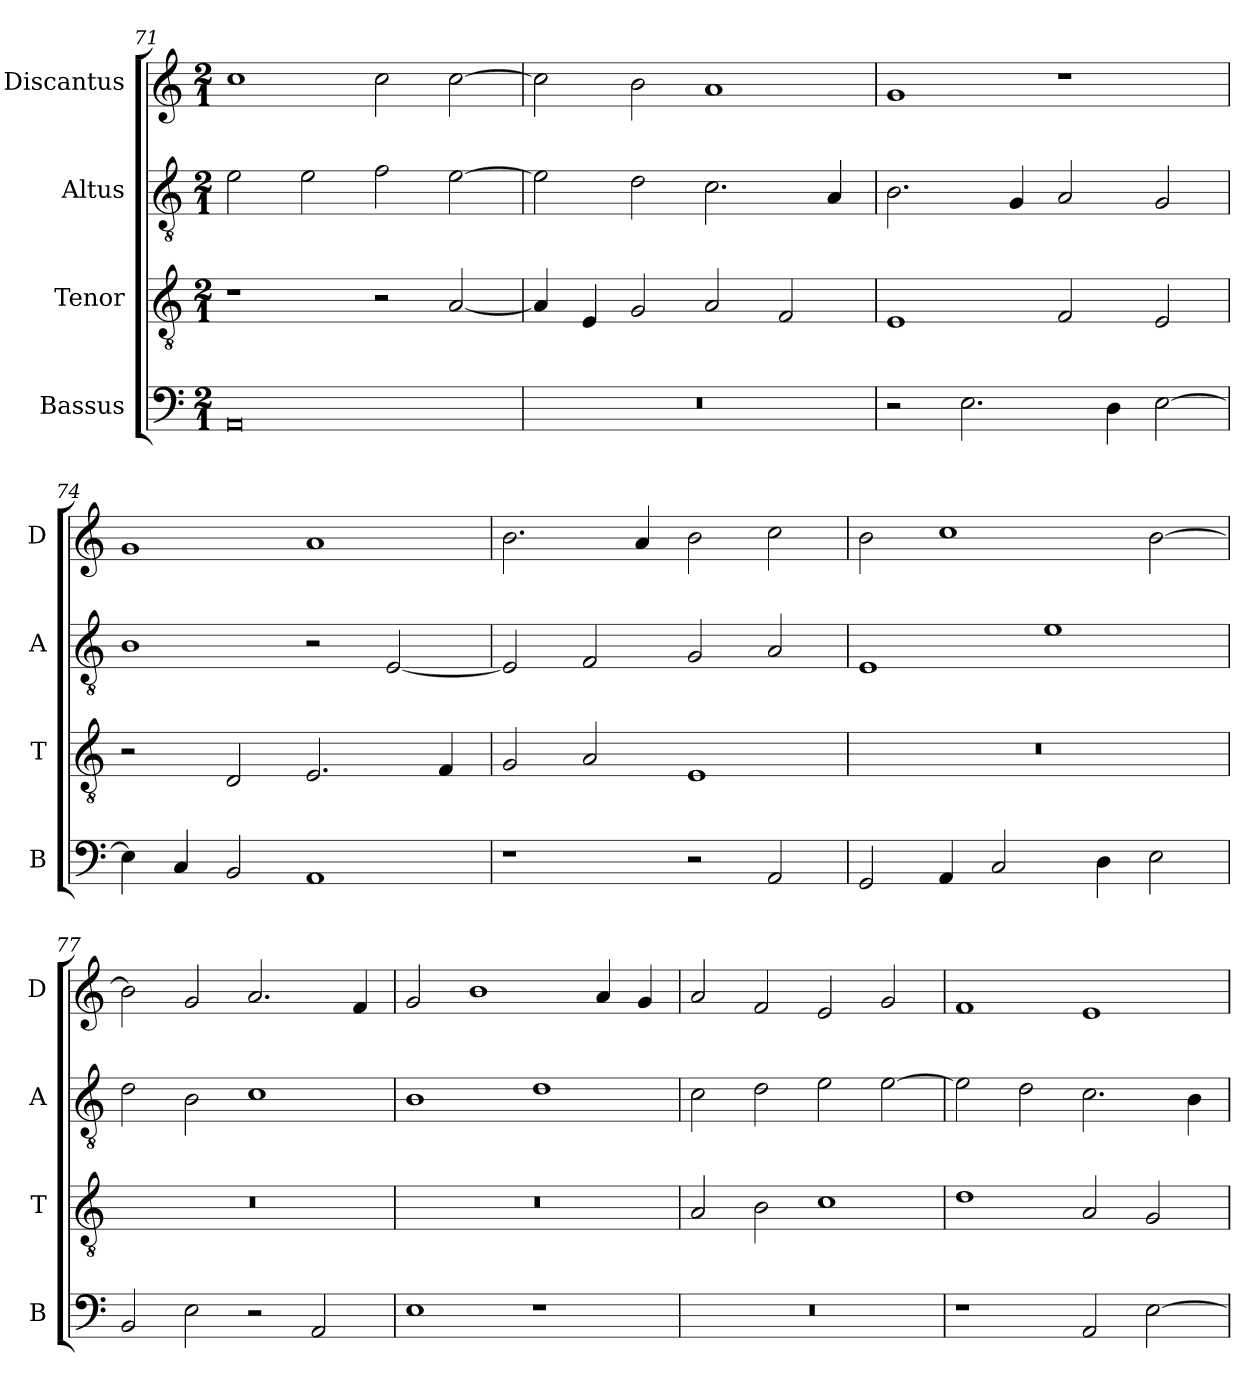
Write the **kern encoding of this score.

**kern	**kern	**kern	**kern
*part4	*part3	*part2	*part1
*staff4	*staff3	*staff2	*staff1
*I"Bassus	*I"Tenor	*I"Altus	*I"Discantus
*I'B	*I'T	*I'A	*I'D
*clefF4	*clefGv2	*clefGv2	*clefG2
*k[]	*k[]	*k[]	*k[]
*M2/1	*M2/1	*M2/1	*M2/1
=71	=71	=71	=71
0AA	1r	2e\	1cc
.	.	2e\	.
.	2r	2f\	2cc\
.	[2A/	[2e\	[2cc\
=72	=72	=72	=72
0r	4A/]	2e\]	2cc\]
.	4E/	.	.
.	2G/	2d\	2b\
.	2A/	2.c\	1a
.	2F/	.	.
.	.	4A/	.
=73	=73	=73	=73
2r	1E	2.B\	1g
2.E\	.	.	.
.	.	4G/	.
.	2F/	2A/	1r
4D\	.	.	.
[2E\	2E/	2G/	.
=74	=74	=74	=74
4E\]	2r	1B	1g
4C/	.	.	.
2BB/	2D/	.	.
1AA	2.E/	2r	1a
.	.	[2E/	.
.	4F/	.	.
=75	=75	=75	=75
1r	2G/	2E/]	2.b\
.	2A/	2F/	.
.	.	.	4a/
2r	1E	2G/	2b\
2AA/	.	2A/	2cc\
=76	=76	=76	=76
2GG/	0r	1E	2b\
4AA/	.	.	1cc
2C/	.	.	.
.	.	1e	.
4D\	.	.	.
2E\	.	.	[2b\
=77	=77	=77	=77
2BB/	0r	2d\	2b\]
2E\	.	2B\	2g/
2r	.	1c	2.a/
2AA/	.	.	.
.	.	.	4f/
=78	=78	=78	=78
1E	0r	1B	2g/
.	.	.	1b
1r	.	1d	.
.	.	.	4a/
.	.	.	4g/
=79	=79	=79	=79
0r	2A/	2c\	2a/
.	2B\	2d\	2f/
.	1c	2e\	2e/
.	.	[2e\	2g/
=80	=80	=80	=80
1r	1d	2e\]	1f
.	.	2d\	.
2AA/	2A/	2.c\	1e
[2E\	2G/	.	.
.	.	4B\	.
=	=	=	=
*-	*-	*-	*-
